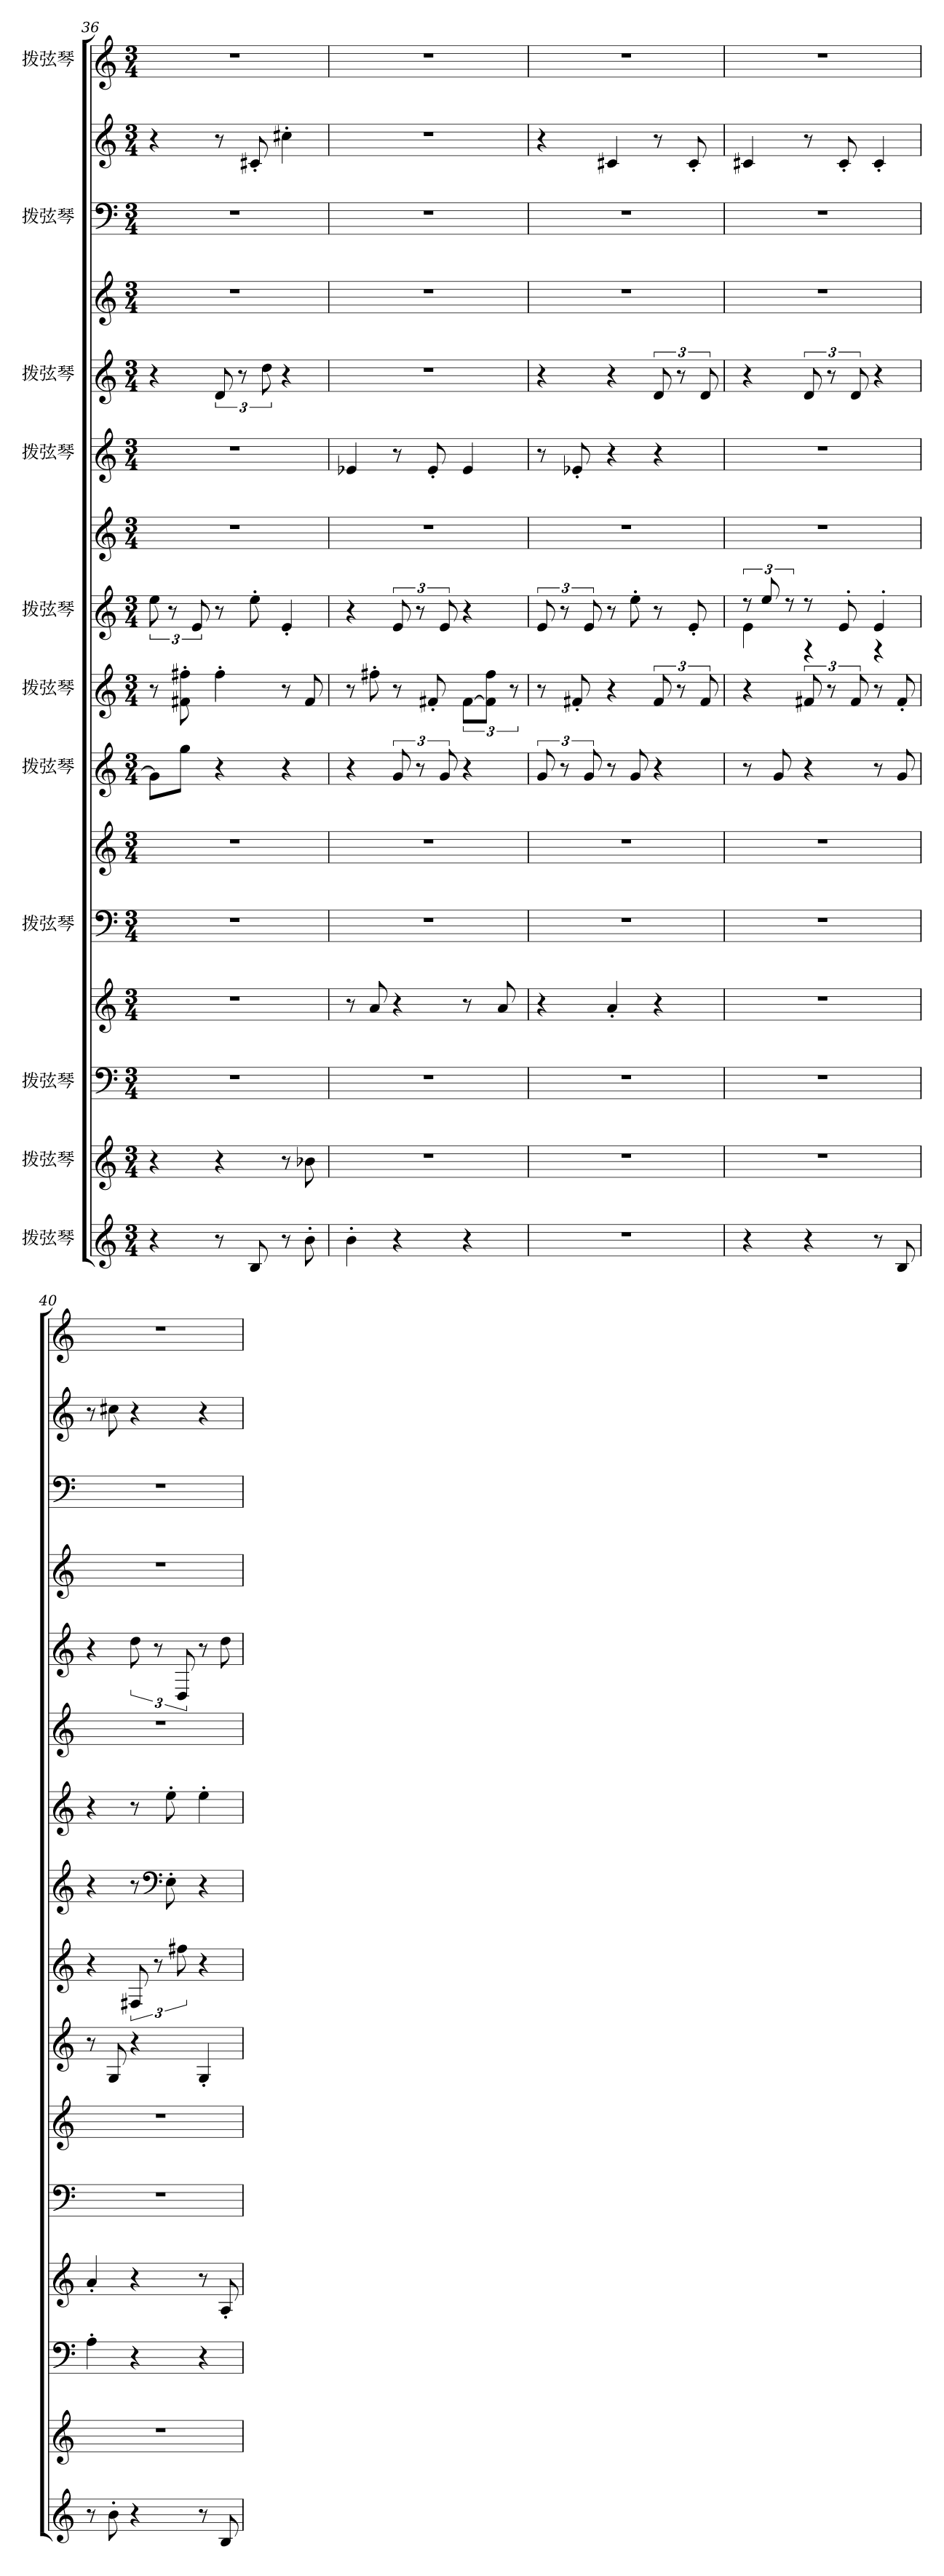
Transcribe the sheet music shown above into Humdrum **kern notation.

**kern	**kern	**kern	**kern	**kern	**kern	**kern	**kern	**kern	**kern	**kern	**kern	**kern	**kern	**kern	**kern
*part11	*part10	*part9	*part9	*part8	*part8	*part7	*part6	*part5	*part5	*part4	*part3	*part3	*part2	*part2	*part1
*staff16	*staff15	*staff14	*staff13	*staff12	*staff11	*staff10	*staff9	*staff8	*staff7	*staff6	*staff5	*staff4	*staff3	*staff2	*staff1
*I"拨弦琴	*I"拨弦琴	*I"拨弦琴	*	*I"拨弦琴	*	*I"拨弦琴	*I"拨弦琴	*I"拨弦琴	*	*I"拨弦琴	*I"拨弦琴	*	*I"拨弦琴	*	*I"拨弦琴
*clefG2	*clefG2	*clefF4	*clefG2	*clefF4	*clefG2	*clefG2	*clefG2	*clefG2	*clefG2	*clefG2	*clefG2	*clefG2	*clefF4	*clefG2	*clefG2
*k[]	*k[]	*k[]	*k[]	*k[]	*k[]	*k[]	*k[]	*k[]	*k[]	*k[]	*k[]	*k[]	*k[]	*k[]	*k[]
*M3/4	*M3/4	*M3/4	*M3/4	*M3/4	*M3/4	*M3/4	*M3/4	*M3/4	*M3/4	*M3/4	*M3/4	*M3/4	*M3/4	*M3/4	*M3/4
=36	=36	=36	=36	=36	=36	=36	=36	=36	=36	=36	=36	=36	=36	=36	=36
4r	4r	2.r	2.r	2.r	2.r	8g\L]	8r	12ee\	2.r	2.r	4r	2.r	2.r	4r	2.r
.	.	.	.	.	.	.	.	12r	.	.	.	.	.	.	.
.	.	.	.	.	.	8gg\J	8f#X\' 8ff#X\'	.	.	.	.	.	.	.	.
.	.	.	.	.	.	.	.	12e/	.	.	.	.	.	.	.
8r	4r	.	.	.	.	4r	4ff#'\	8r	.	.	12d/	.	.	8r	.
.	.	.	.	.	.	.	.	.	.	.	12r	.	.	.	.
8B/	.	.	.	.	.	.	.	8ee'\	.	.	.	.	.	8c#X'/	.
.	.	.	.	.	.	.	.	.	.	.	12dd\	.	.	.	.
8r	8r	.	.	.	.	4r	8r	4e'/	.	.	4r	.	.	4cc#X'\	.
8b'\	8b-X\	.	.	.	.	.	8f#/	.	.	.	.	.	.	.	.
=37	=37	=37	=37	=37	=37	=37	=37	=37	=37	=37	=37	=37	=37	=37	=37
4b'\	2.r	2.r	8r	2.r	2.r	4r	8r	4r	2.r	4e-X/	2.r	2.r	2.r	2.r	2.r
.	.	.	8a/	.	.	.	8ff#X'\	.	.	.	.	.	.	.	.
4r	.	.	4r	.	.	12g/	8r	12e/	.	8r	.	.	.	.	.
.	.	.	.	.	.	12r	.	12r	.	.	.	.	.	.	.
.	.	.	.	.	.	.	8f#X'/	.	.	8e-'/	.	.	.	.	.
.	.	.	.	.	.	12g/	.	12e/	.	.	.	.	.	.	.
4r	.	.	8r	.	.	4r	[12f#\L	4r	.	4e-/	.	.	.	.	.
.	.	.	.	.	.	.	12f#\] 12ff#\J	.	.	.	.	.	.	.	.
.	.	.	8a/	.	.	.	.	.	.	.	.	.	.	.	.
.	.	.	.	.	.	.	12r	.	.	.	.	.	.	.	.
!!LO:PB:g=z
=38	=38	=38	=38	=38	=38	=38	=38	=38	=38	=38	=38	=38	=38	=38	=38
2.r	2.r	2.r	4r	2.r	2.r	12g/	8r	12e/	2.r	8r	4r	2.r	2.r	4r	2.r
.	.	.	.	.	.	12r	.	12r	.	.	.	.	.	.	.
.	.	.	.	.	.	.	8f#X'/	.	.	8e-X'/	.	.	.	.	.
.	.	.	.	.	.	12g/	.	12e/	.	.	.	.	.	.	.
.	.	.	4a'/	.	.	8r	4r	8r	.	4r	4r	.	.	4c#X/	.
.	.	.	.	.	.	8g/	.	8ee'\	.	.	.	.	.	.	.
.	.	.	4r	.	.	4r	12f#/	8r	.	4r	12d/	.	.	8r	.
.	.	.	.	.	.	.	12r	.	.	.	12r	.	.	.	.
.	.	.	.	.	.	.	.	8e'/	.	.	.	.	.	8c#'/	.
.	.	.	.	.	.	.	12f#/	.	.	.	12d/	.	.	.	.
=39	=39	=39	=39	=39	=39	=39	=39	=39	=39	=39	=39	=39	=39	=39	=39
*	*	*	*	*	*	*	*	*^	*	*	*	*	*	*	*
4r	2.r	2.r	2.r	2.r	2.r	8r	4r	12r	4e\	2.r	2.r	4r	2.r	2.r	4c#X/	2.r
.	.	.	.	.	.	.	.	12ee/	.	.	.	.	.	.	.	.
.	.	.	.	.	.	8g/	.	.	.	.	.	.	.	.	.	.
.	.	.	.	.	.	.	.	12r	.	.	.	.	.	.	.	.
4r	.	.	.	.	.	4r	12f#X/	8r	4r	.	.	12d/	.	.	8r	.
.	.	.	.	.	.	.	12r	.	.	.	.	12r	.	.	.	.
.	.	.	.	.	.	.	.	8e'/	.	.	.	.	.	.	8c#'/	.
.	.	.	.	.	.	.	12f#/	.	.	.	.	12d/	.	.	.	.
8r	.	.	.	.	.	8r	8r	4e'/	4r	.	.	4r	.	.	4c#'/	.
8B/	.	.	.	.	.	8g/	8f#'/	.	.	.	.	.	.	.	.	.
*	*	*	*	*	*	*	*	*v	*v	*	*	*	*	*	*	*
=40	=40	=40	=40	=40	=40	=40	=40	=40	=40	=40	=40	=40	=40	=40	=40
8r	2.r	4A'\	4a'/	2.r	2.r	8r	4r	4r	4r	2.r	4r	2.r	2.r	8r	2.r
8b'\	.	.	.	.	.	8G/	.	.	.	.	.	.	.	8cc#X\	.
4r	.	4r	4r	.	.	4r	12F#X/	8r	8r	.	12dd\	.	.	4r	.
.	.	.	.	.	.	.	12r	.	.	.	12r	.	.	.	.
*	*	*	*	*	*	*	*	*clefF4	*	*	*	*	*	*	*
.	.	.	.	.	.	.	.	8E'\	8ee'\	.	.	.	.	.	.
.	.	.	.	.	.	.	12ff#X\	.	.	.	12D/	.	.	.	.
8r	.	4r	8r	.	.	4G'/	4r	4r	4ee'\	.	8r	.	.	4r	.
8B/	.	.	8A'/	.	.	.	.	.	.	.	8dd\	.	.	.	.
=	=	=	=	=	=	=	=	=	=	=	=	=	=	=	=
*-	*-	*-	*-	*-	*-	*-	*-	*-	*-	*-	*-	*-	*-	*-	*-
